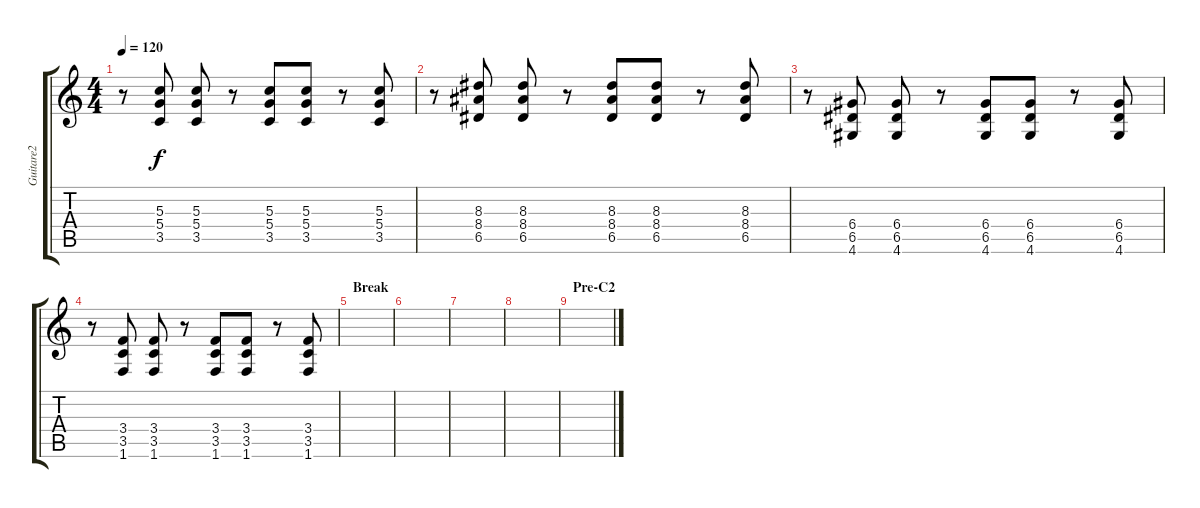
\track ("Guitare2" "Guitare2") {instrument overdrivenguitar}
\staff {score tabs}
\tuning (E4 B3 G3 D3 A2 E2) {hide}
\ts (4 4)
\tempo 120
\clef g2
\ks c
r.8{dy f} (5.3 5.4 3.5).8 (5.3 5.4 3.5).8 r.8 (5.3 5.4 3.5).8 (5.3 5.4 3.5).8 r.8 (5.3 5.4 3.5).8 |
r.8 (8.3 8.4 6.5).8 (8.3 8.4 6.5).8 r.8 (8.3 8.4 6.5).8 (8.3 8.4 6.5).8 r.8 (8.3 8.4 6.5).8 |
r.8 (6.4 6.5 4.6).8 (6.4 6.5 4.6).8 r.8 (6.4 6.5 4.6).8 (6.4 6.5 4.6).8 r.8 (6.4 6.5 4.6).8 |
r.8 (3.4 3.5 1.6).8 (3.4 3.5 1.6).8 r.8 (3.4 3.5 1.6).8 (3.4 3.5 1.6).8 r.8 (3.4 3.5 1.6).8 |
\section ("" "Break")
|
|
|
|
\section ("" "Pre-C2")
